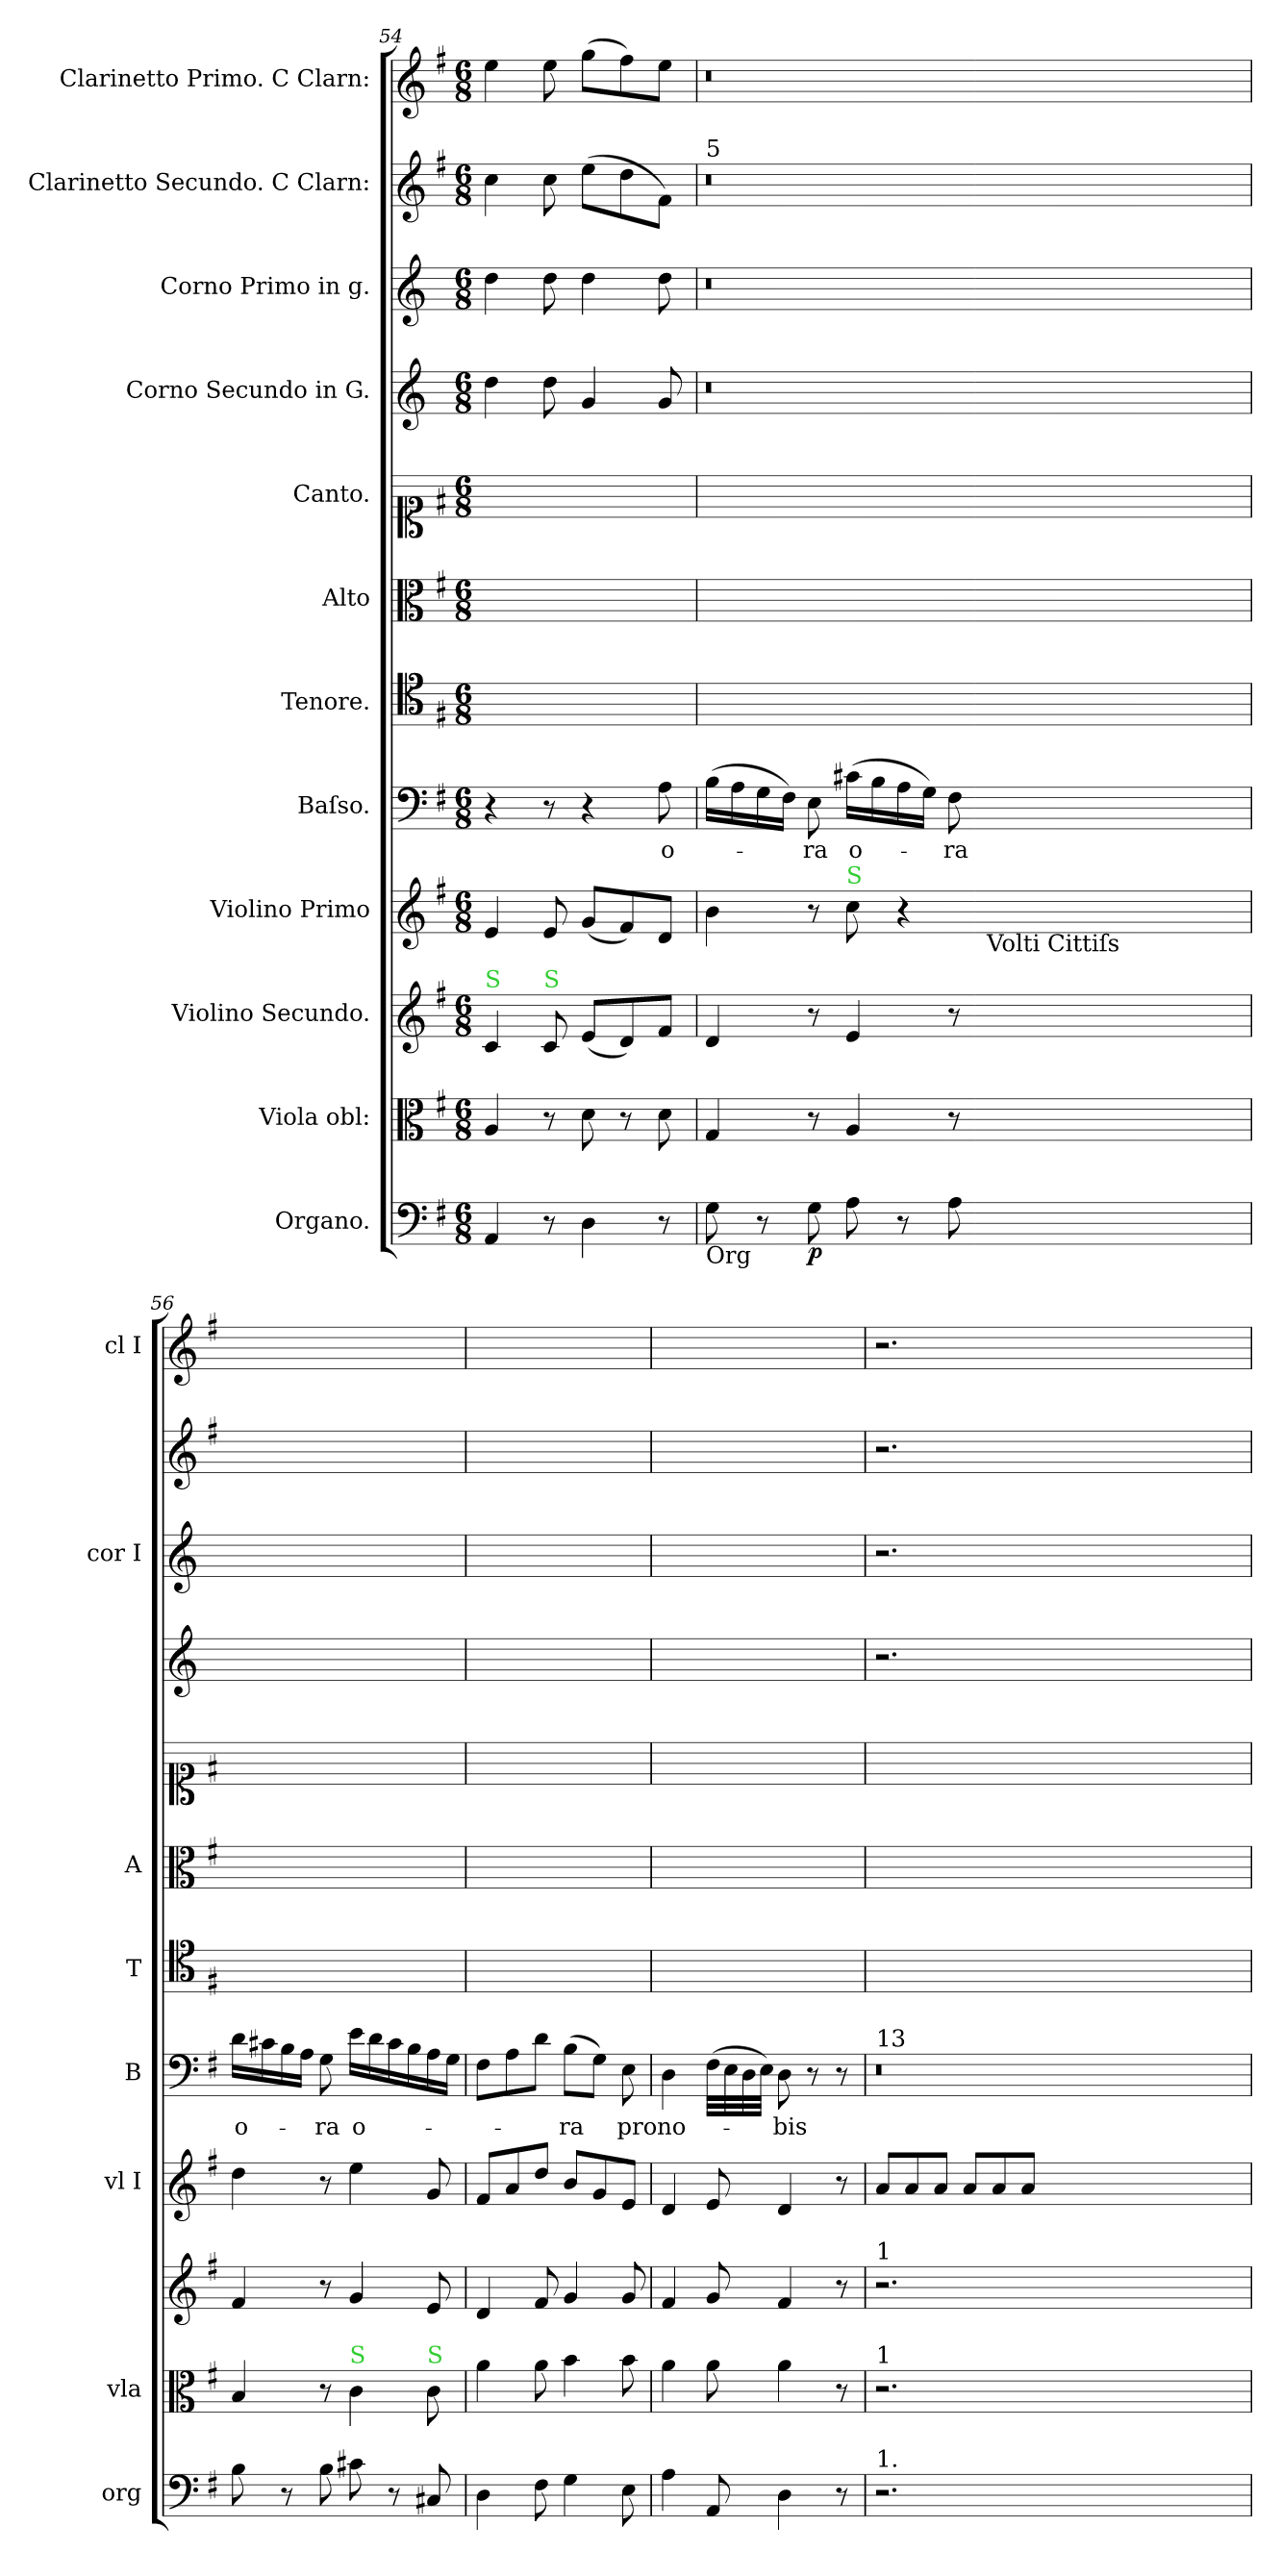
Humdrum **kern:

**kern	**dynam	**kern	**kern	**dynam	**kern	**dynam	**kern	**text	**dynam	**kern	**kern	**kern	**kern	**kern	**kern	**kern
*part12	*part12	*part11	*part10	*part10	*part9	*part9	*part8	*part8	*part8	*part7	*part6	*part5	*part4	*part3	*part2	*part1
*staff12	*staff12	*staff11	*staff10	*staff10	*staff9	*staff9	*staff8	*staff8	*staff8	*staff7	*staff6	*staff5	*staff4	*staff3	*staff2	*staff1
*I"Organo.	*	*I"Viola obl:	*I"Violino Secundo.	*	*I"Violino Primo	*	*I"Baſso.	*	*	*I"Tenore.	*I"Alto	*I"Canto.	*I"Corno Secundo in G.	*I"Corno Primo in g.	*I"Clarinetto Secundo. C Clarn:	*I"Clarinetto Primo. C Clarn:
*I'org	*	*I'vla	*	*	*I'vl I	*	*I'B	*	*	*I'T	*I'A	*	*	*I'cor I	*	*I'cl I
*clefF4	*	*clefC3	*clefG2	*	*clefG2	*	*clefF4	*	*	*clefC4	*clefC3	*clefC1	*clefG2	*clefG2	*clefG2	*clefG2
*	*	*	*	*	*	*	*	*	*	*	*	*	*ITrd3c5	*ITrd3c5	*	*
*k[f#]	*	*k[f#]	*k[f#]	*	*k[f#]	*	*k[f#]	*	*	*k[f#]	*k[f#]	*k[f#]	*k[f#]	*k[f#]	*k[f#]	*k[f#]
*G:	*	*G:	*G:	*	*G:	*	*G:	*	*	*G:	*G:	*G:	*G:	*G:	*G:	*G:
*M6/8	*	*M6/8	*M6/8	*	*M6/8	*	*M6/8	*	*	*M6/8	*M6/8	*M6/8	*M6/8	*M6/8	*M6/8	*M6/8
=54	=54	=54	=54	=54	=54	=54	=54	=54	=54	=54	=54	=54	=54	=54	=54	=54
!	!	!	!LO:TX:a:color=limegreen:t=S	!	!	!	!	!	!	!	!	!	!	!	!	!
4AA/	.	4A/	4c/	.	4e/	.	4r	.	.	2.ryy	2.ryy	2.ryy	4a\	4a\	4cc\	4ee\
!	!	!	!LO:TX:a:color=limegreen:t=S	!	!	!	!	!	!	!	!	!	!	!	!	!
8r	.	8r	8c/	.	8e/	.	8r	.	.	.	.	.	8a\	8a\	8cc\	8ee\
4D\	.	8d\	(8e/L	.	(8g/L	.	4r	.	.	.	.	.	4d/	4a\	(8ee\L	(8gg\L
.	.	8r	8d/)	.	8f#/)	.	.	.	.	.	.	.	.	.	8dd\	8ff#\)
!	!	!	!	!	!	!	!	!	!LO:DY:a	!	!	!	!	!	!	!
8r	.	8d\	8f#/J	.	8d/J	.	8A\	o-	fort	.	.	.	8d/	8a\	8f#/J)	8ee\J
=55	=55	=55	=55	=55	=55	=55	=55	=55	=55	=55	=55	=55	=55	=55	=55	=55
!	!	!	!	!	!	!	!	!	!	!	!	!	!	!	!LO:TX:a:t=5	!
!LO:TX:b:t=Org	!	!	!	!	!	!	!	!	!	!	!	!	!	!	!	!
!	!	!	!	!LO:DY:a	!	!LO:DY:b	!	!	!	!	!	!	!	!	!	!
8G\	.	4G/	4d/	pia	4b\	pia	(16B\LL	.	.	2.ryy	2.ryy	2.ryy	0.r	0.r	0.r	0.r
.	.	.	.	.	.	.	16A\	.	.	.	.	.	.	.	.	.
8r	.	.	.	.	.	.	16G\	.	.	.	.	.	.	.	.	.
.	.	.	.	.	.	.	16F#\JJ)	.	.	.	.	.	.	.	.	.
!	!LO:DY:b	!	!	!	!	!	!	!	!	!	!	!	!	!	!	!
8G\	p	8r	8r	.	8r	.	8E\	-ra	.	.	.	.	.	.	.	.
!	!	!	!	!	!LO:TX:a:color=limegreen:t=S	!	!	!	!	!	!	!	!	!	!	!
8A\	.	4A/	4e/	.	8cc\	.	(16c#X\LL	-o-	.	.	.	.	.	.	.	.
.	.	.	.	.	.	.	16B\	.	.	.	.	.	.	.	.	.
8r	.	.	.	.	4r	.	16A\	.	.	.	.	.	.	.	.	.
.	.	.	.	.	.	.	16G\JJ)	.	.	.	.	.	.	.	.	.
8A\	.	8r	8r	.	.	.	8F#\	-ra	.	.	.	.	.	.	.	.
!	!	!	!	!	!LO:TX:b:t=Volti Cittiſs	!	!	!	!	!	!	!	!	!	!	!
0ryy	.	0ryy	0ryy	.	0ryy	.	0ryy	.	.	0ryy	0ryy	0ryy	.	.	.	.
4ryy	.	4ryy	4ryy	.	4ryy	.	4ryy	.	.	4ryy	4ryy	4ryy	.	.	.	.
=56	=56	=56	=56	=56	=56	=56	=56	=56	=56	=56	=56	=56	=56	=56	=56	=56
8B\	.	4B/	4f#/	.	4dd\	.	16d\LL	o-	.	2.ryy	2.ryy	2.ryy	2.ryy	2.ryy	2.ryy	2.ryy
.	.	.	.	.	.	.	16c#X\	.	.	.	.	.	.	.	.	.
8r	.	.	.	.	.	.	16B\	.	.	.	.	.	.	.	.	.
.	.	.	.	.	.	.	16A\JJ	.	.	.	.	.	.	.	.	.
8B\	.	8r	8r	.	8r	.	8G\	-ra	.	.	.	.	.	.	.	.
!	!	!LO:TX:a:color=limegreen:t=S	!	!	!	!	!	!	!	!	!	!	!	!	!	!
8c#X\	.	4c\	4g/	.	4ee\	.	16e\LL	o-	.	.	.	.	.	.	.	.
.	.	.	.	.	.	.	16d\	.	.	.	.	.	.	.	.	.
8r	.	.	.	.	.	.	16c#\	.	.	.	.	.	.	.	.	.
.	.	.	.	.	.	.	16B\	.	.	.	.	.	.	.	.	.
!	!	!LO:TX:a:color=limegreen:t=S	!	!	!	!	!	!	!	!	!	!	!	!	!	!
8C#X/	.	8c\	8e/	.	8g/	.	16A\	.	.	.	.	.	.	.	.	.
.	.	.	.	.	.	.	16G\JJ	.	.	.	.	.	.	.	.	.
=57	=57	=57	=57	=57	=57	=57	=57	=57	=57	=57	=57	=57	=57	=57	=57	=57
4D\	.	4a\	4d/	.	8f#/L	.	8F#\L	.	.	2.ryy	2.ryy	2.ryy	2.ryy	2.ryy	2.ryy	2.ryy
.	.	.	.	.	8a/	.	8A\	.	.	.	.	.	.	.	.	.
8F#\	.	8a\	8f#/	.	8dd/J	.	8d\J	.	.	.	.	.	.	.	.	.
4G\	.	4b\	4g/	.	8b/L	.	(8B\L	ra	.	.	.	.	.	.	.	.
.	.	.	.	.	8g/	.	8G\J)	.	.	.	.	.	.	.	.	.
8E\	.	8b\	8g/	.	8e/J	.	8E\	pro	.	.	.	.	.	.	.	.
=58	=58	=58	=58	=58	=58	=58	=58	=58	=58	=58	=58	=58	=58	=58	=58	=58
4A\	.	4a\	4f#/	.	4d/	.	4D\	no-	.	2.ryy	2.ryy	2.ryy	2.ryy	2.ryy	2.ryy	2.ryy
8AA/	.	8a\	8g/	.	8e/	.	(32F#\LLL	.	.	.	.	.	.	.	.	.
.	.	.	.	.	.	.	32E\	.	.	.	.	.	.	.	.	.
.	.	.	.	.	.	.	32D\	.	.	.	.	.	.	.	.	.
.	.	.	.	.	.	.	32E\JJJ)	.	.	.	.	.	.	.	.	.
4D\	.	4a\	4f#/	.	4d/	.	8D\	-bis	.	.	.	.	.	.	.	.
.	.	.	.	.	.	.	8r	.	.	.	.	.	.	.	.	.
8r	.	8r	8r	.	8r	.	8r	.	.	.	.	.	.	.	.	.
=59	=59	=59	=59	=59	=59	=59	=59	=59	=59	=59	=59	=59	=59	=59	=59	=59
!	!	!	!	!	!	!	!LO:TX:a:t=13	!	!	!	!	!	!	!	!	!
!	!	!	!LO:TX:a:t=1	!	!	!	!	!	!	!	!	!	!	!	!	!
!	!	!LO:TX:a:t=1	!	!	!	!	!	!	!	!	!	!	!	!	!	!
!LO:TX:a:t=1.	!	!	!	!	!	!	!	!	!	!	!	!	!	!	!	!
2.r	.	2.r	2.r	.	8a/L	.	0.r	.	.	2.ryy	2.ryy	2.ryy	2.r	2.r	2.r	2.r
.	.	.	.	.	8a/	.	.	.	.	.	.	.	.	.	.	.
.	.	.	.	.	8a/J	.	.	.	.	.	.	.	.	.	.	.
.	.	.	.	.	8a/L	.	.	.	.	.	.	.	.	.	.	.
.	.	.	.	.	8a/	.	.	.	.	.	.	.	.	.	.	.
.	.	.	.	.	8a/J	.	.	.	.	.	.	.	.	.	.	.
0ryy	.	0ryy	0ryy	.	0ryy	.	.	.	.	0ryy	0ryy	0ryy	0ryy	0ryy	0ryy	0ryy
4ryy	.	4ryy	4ryy	.	4ryy	.	.	.	.	4ryy	4ryy	4ryy	4ryy	4ryy	4ryy	4ryy
=	=	=	=	=	=	=	=	=	=	=	=	=	=	=	=	=
*-	*-	*-	*-	*-	*-	*-	*-	*-	*-	*-	*-	*-	*-	*-	*-	*-
